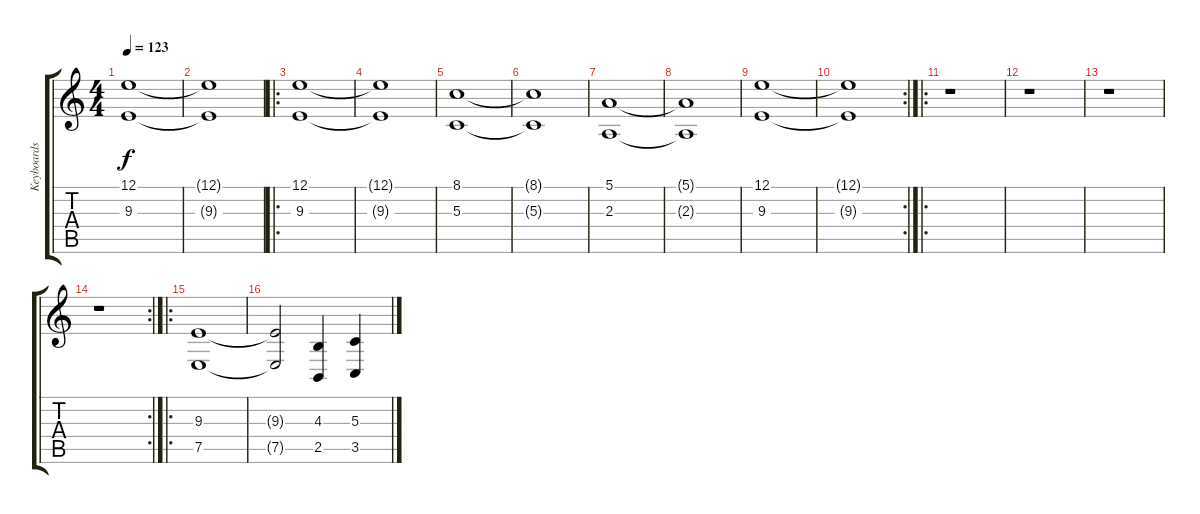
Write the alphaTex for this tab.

\track ("Keyboards" "Keyboards") {instrument synthstrings1}
\staff {score tabs}
\tuning (E4 B3 G3 D3 A2 E2) {hide}
\ts (4 4)
\tempo 123
\clef g2
\ks c
(12.1 9.3).1{dy f} |
(12.1{t} 9.3{t}).1 |
\ro
(12.1 9.3).1 |
(12.1{t} 9.3{t}).1 |
(8.1 5.3).1 |
(8.1{t} 5.3{t}).1 |
(5.1 2.3).1 |
(5.1{t} 2.3{t}).1 |
(12.1 9.3).1 |
\rc 2
(12.1{t} 9.3{t}).1 |
\ro
r.1 |
r.1 |
r.1 |
\rc 2
r.1 |
\ro
(9.3 7.5).1{volume 12 instrument stringensemble1} |
(9.3{t} 7.5{t}).2 (4.3 2.5).4 (5.3 3.5).4
